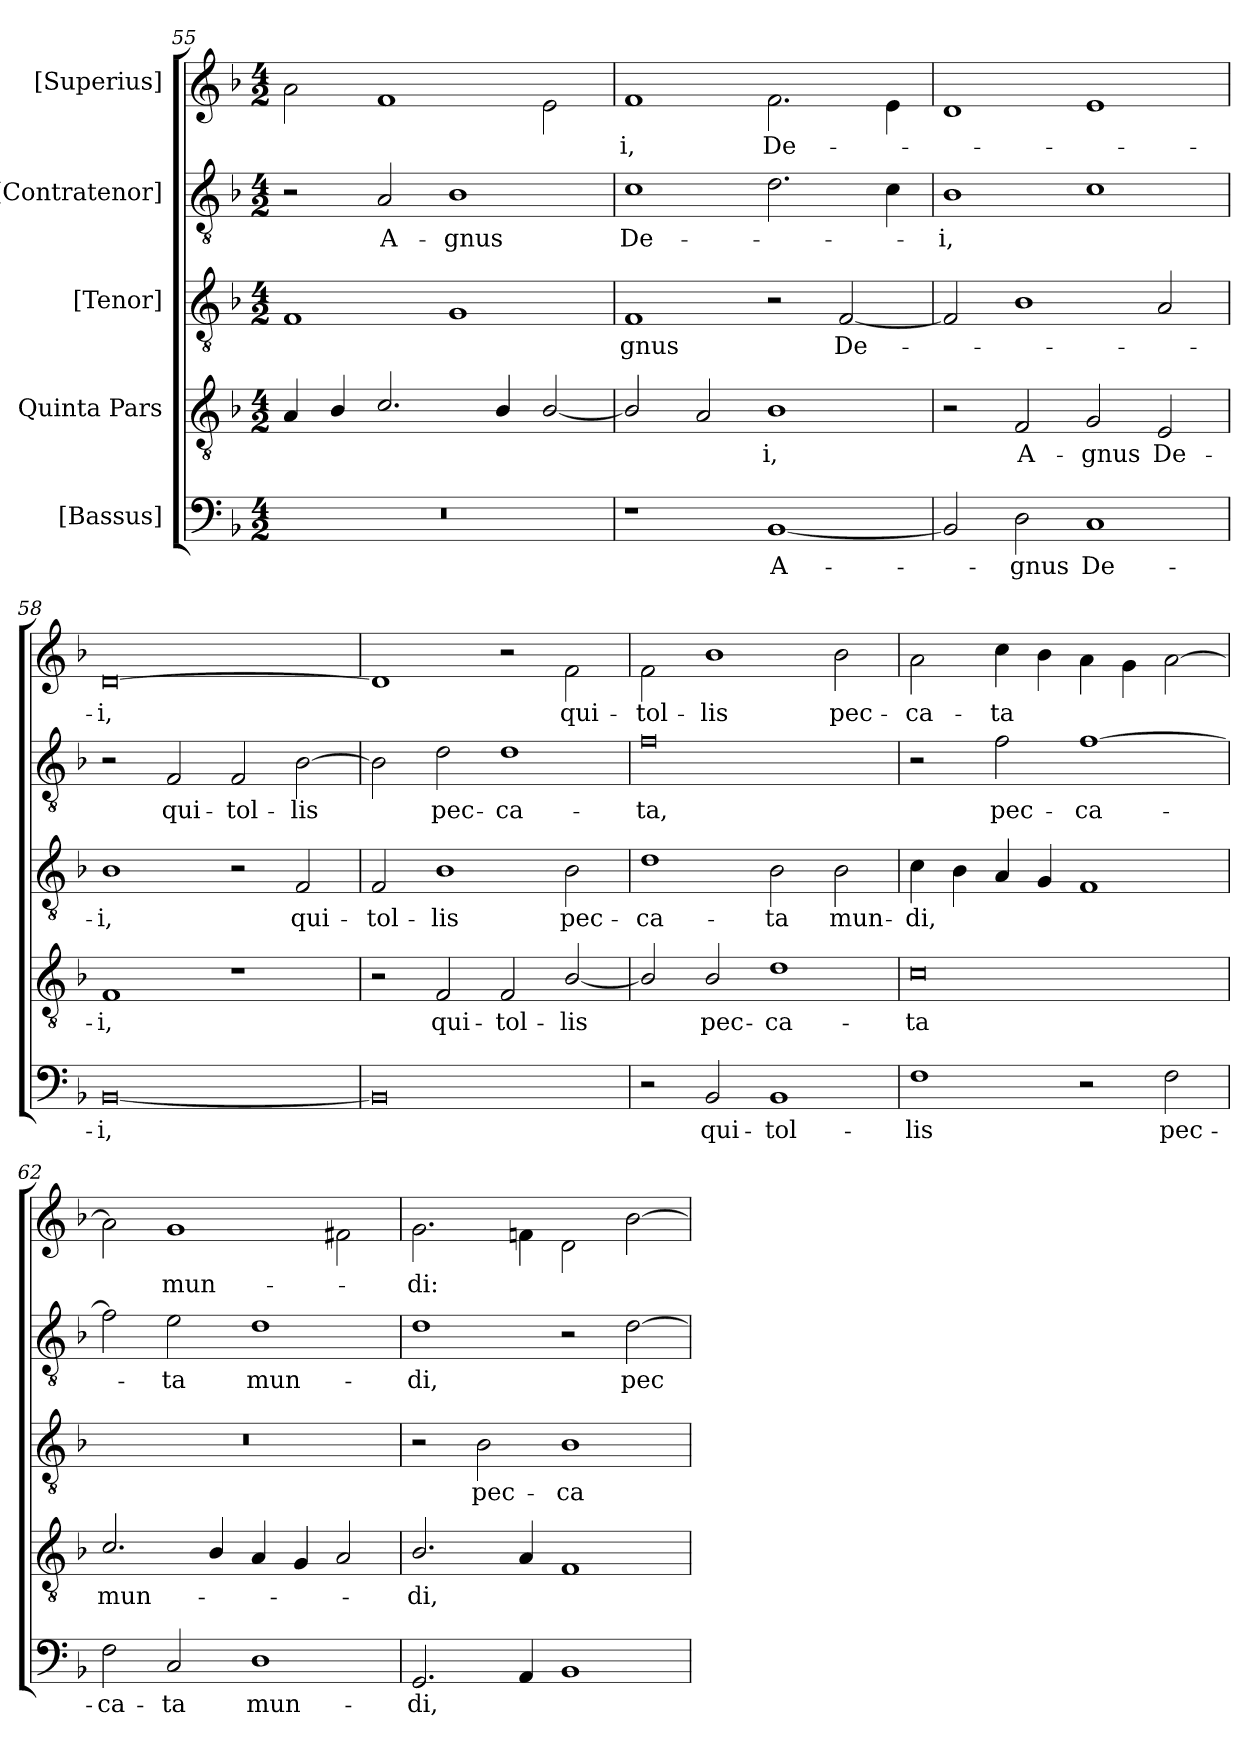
**kern	**text	**kern	**text	**kern	**text	**kern	**text	**kern	**text
*part5	*part5	*part4	*part4	*part3	*part3	*part2	*part2	*part1	*part1
*staff5	*staff5	*staff4	*staff4	*staff3	*staff3	*staff2	*staff2	*staff1	*staff1
*I"[Bassus]	*	*I"Quinta Pars	*	*I"[Tenor]	*	*I"[Contratenor]	*	*I"[Superius]	*
*clefF4	*	*clefGv2	*	*clefGv2	*	*clefGv2	*	*clefG2	*
*k[b-]	*	*k[b-]	*	*k[b-]	*	*k[b-]	*	*k[b-]	*
*M4/2	*	*M4/2	*	*M4/2	*	*M4/2	*	*M4/2	*
=55	=55	=55	=55	=55	=55	=55	=55	=55	=55
0r	.	4A/	.	1F/	.	2r	.	2a\	.
.	.	4B-/	.	.	.	.	.	.	.
.	.	2.c/	.	.	.	2A/	A-	1f\	.
.	.	.	.	1G/	.	1B-\	-gnus	.	.
.	.	4B-/	.	.	.	.	.	.	.
.	.	[2B-/	.	.	.	.	.	2e\	.
=56	=56	=56	=56	=56	=56	=56	=56	=56	=56
1r	.	2B-/]	.	1F/	-gnus	1c\	De-	1f\	-i,
.	.	2A/	.	.	.	.	.	.	.
[1BB-/	A-	1B-/	-i,	2r	.	2.d\	.	2.f\	De-
.	.	.	.	[2F/	De-	.	.	.	.
.	.	.	.	.	.	4c\	.	4e\	.
=57	=57	=57	=57	=57	=57	=57	=57	=57	=57
2BB-/]	.	2r	.	2F/]	.	1B-\	-i,	1d\	.
2D\	-gnus	2F/	A-	1B-\	.	.	.	.	.
1C/	De-	2G/	-gnus	.	.	1c\	.	1e\	.
.	.	2E/	De-	2A/	.	.	.	.	.
=58	=58	=58	=58	=58	=58	=58	=58	=58	=58
[0BB-/	-i,	1F/	-i,	1B-\	-i,	2r	.	[0d\	-i,
.	.	.	.	.	.	2F/	qui-	.	.
.	.	1r	.	2r	.	2F/	tol-	.	.
.	.	.	.	2F/	qui-	[2B-\	-lis	.	.
=59	=59	=59	=59	=59	=59	=59	=59	=59	=59
0BB-/]	.	2r	.	2F/	tol-	2B-\]	.	1d\]	.
.	.	2F/	qui-	1B-\	-lis	2d\	pec-	.	.
.	.	2F/	tol-	.	.	1d\	-ca-	2r	.
.	.	[2B-/	-lis	2B-\	pec-	.	.	2f\	qui-
=60	=60	=60	=60	=60	=60	=60	=60	=60	=60
2r	.	2B-/]	.	1d\	-ca-	0f\	-ta,	2f\	tol-
2BB-/	qui-	2B-/	pec-	.	.	.	.	1b-\	-lis
1BB-/	tol-	1d/	-ca-	2B-\	-ta	.	.	.	.
.	.	.	.	2B-\	mun-	.	.	2b-\	pec-
=61	=61	=61	=61	=61	=61	=61	=61	=61	=61
1F\	-lis	0c/	-ta	4c\	-di,	2r	.	2a\	-ca-
.	.	.	.	4B-\	.	.	.	.	.
.	.	.	.	4A/	.	2f\	pec-	4cc\	-ta
.	.	.	.	4G/	.	.	.	4b-\	.
2r	.	.	.	1F/	.	[1f\	-ca-	4a\	.
.	.	.	.	.	.	.	.	4g\	.
2F\	pec-	.	.	.	.	.	.	[2a\	.
=62	=62	=62	=62	=62	=62	=62	=62	=62	=62
2F\	-ca-	2.c/	mun-	0r	.	2f\]	.	2a\]	.
2C/	-ta	.	.	.	.	2e\	-ta	1g\	mun-
.	.	4B-/	.	.	.	.	.	.	.
1D\	mun-	4A/	.	.	.	1d\	mun-	.	.
.	.	4G/	.	.	.	.	.	.	.
.	.	2A/	.	.	.	.	.	2f#X\	.
=63	=63	=63	=63	=63	=63	=63	=63	=63	=63
2.GG/	-di,	2.B-/	-di,	2r	.	1d\	-di,	2.g\	-di:
.	.	.	.	2B-\	pec-	.	.	.	.
4AA/	.	4A/	.	.	.	.	.	4fn\	.
1BB-/	.	1F/	.	1B-\	-ca-	2r	.	2d\	.
.	.	.	.	.	.	[2d\	pec-	[2b-\	.
=	=	=	=	=	=	=	=	=	=
*-	*-	*-	*-	*-	*-	*-	*-	*-	*-
